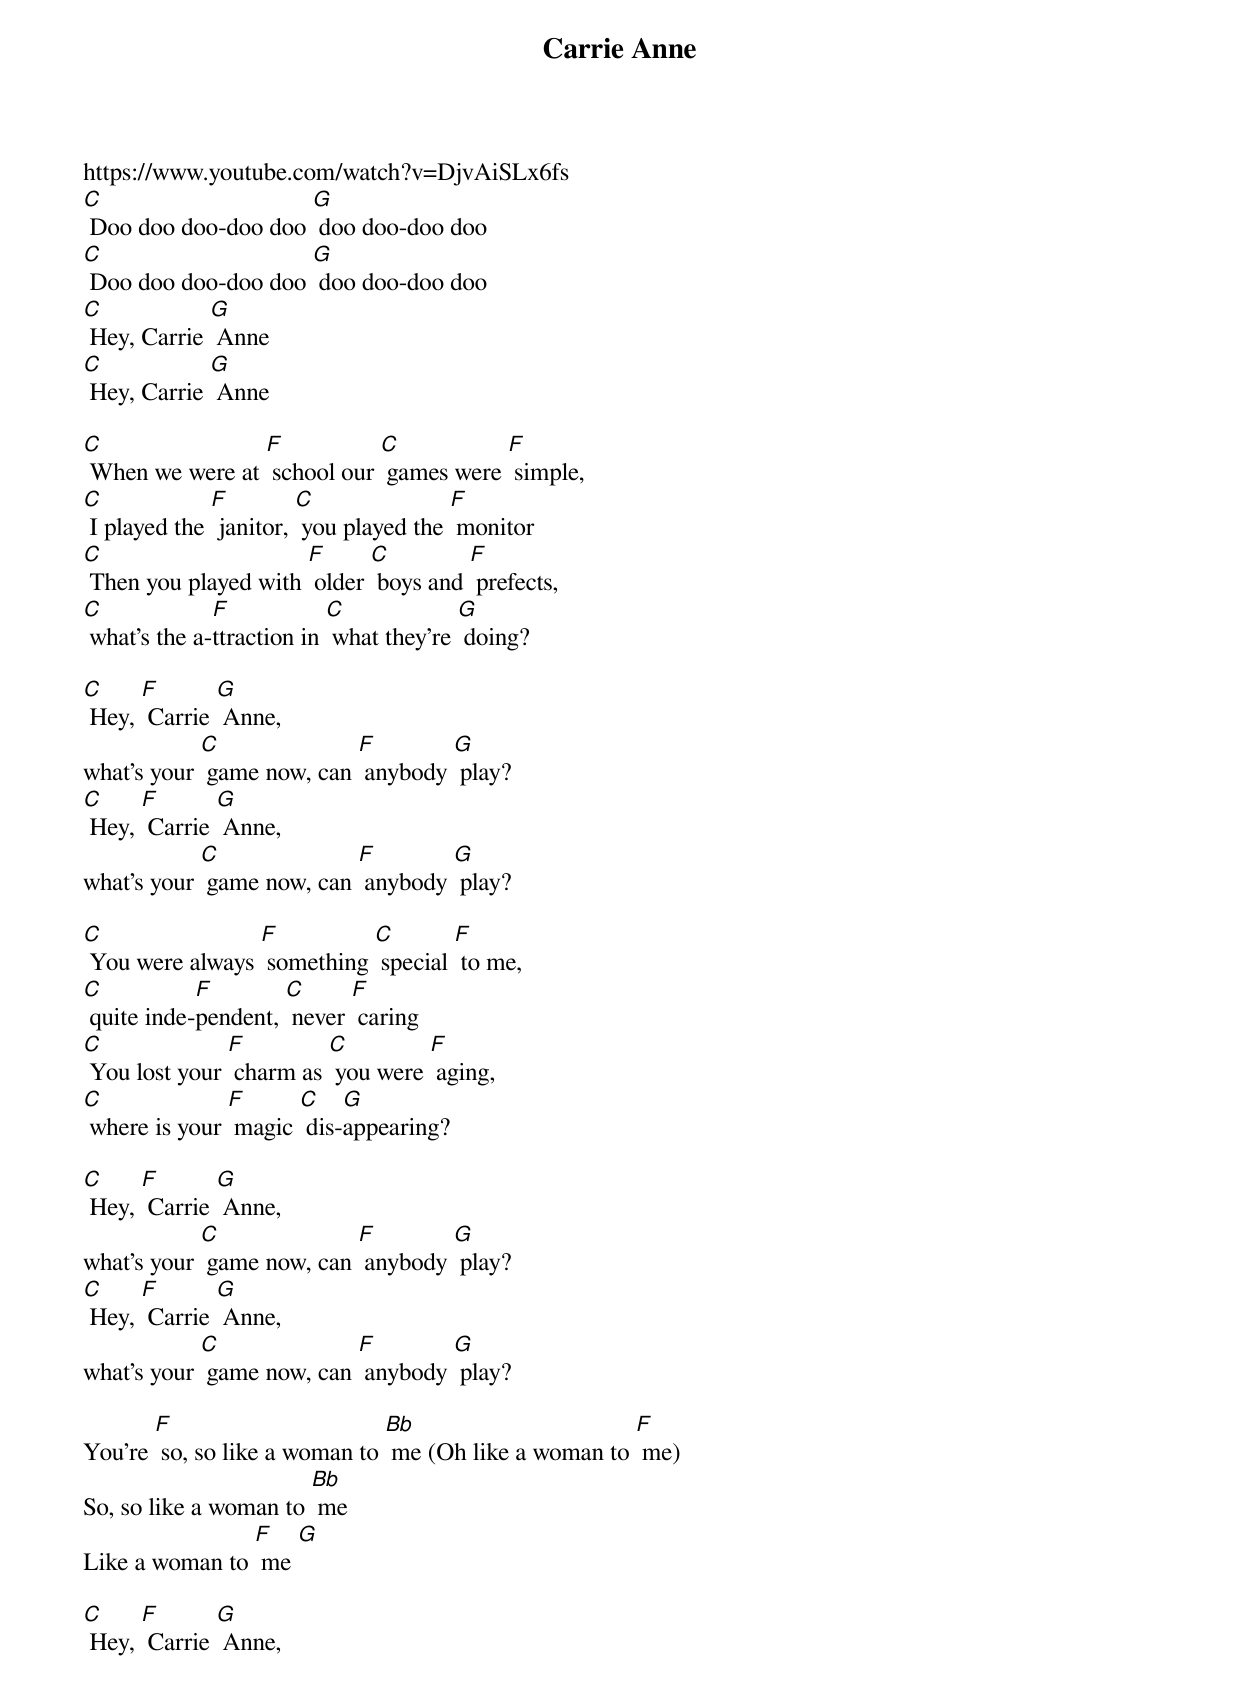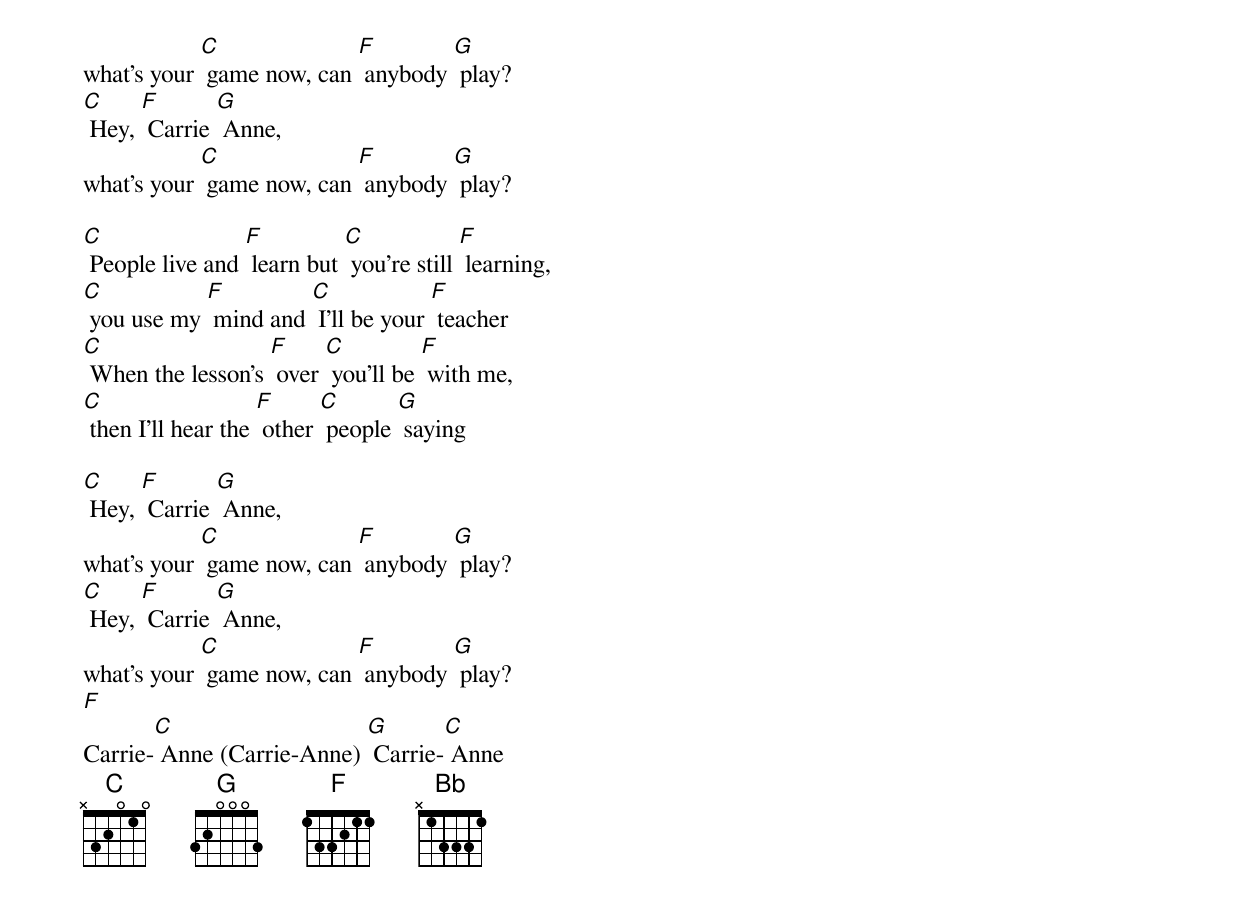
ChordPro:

{t:Carrie Anne}
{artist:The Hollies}
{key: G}
https://www.youtube.com/watch?v=DjvAiSLx6fs
{c: }
[C] Doo doo doo-doo doo [G] doo doo-doo doo
[C] Doo doo doo-doo doo [G] doo doo-doo doo
[C] Hey, Carrie [G] Anne
[C] Hey, Carrie [G] Anne

[C] When we were at [F] school our [C] games were [F] simple,
[C] I played the [F] janitor, [C] you played the [F] monitor
[C] Then you played with [F] older [C] boys and [F] prefects,
[C] what's the a-[F]ttraction in [C] what they're [G] doing?

[C] Hey, [F] Carrie [G] Anne,
what's your [C] game now, can [F] anybody [G] play?
[C] Hey, [F] Carrie [G] Anne,
what's your [C] game now, can [F] anybody [G] play?

[C] You were always [F] something [C] special [F] to me,
[C] quite inde-[F]pendent, [C] never [F] caring
[C] You lost your [F] charm as [C] you were [F] aging,
[C] where is your [F] magic [C] dis-[G]appearing?

[C] Hey, [F] Carrie [G] Anne,
what's your [C] game now, can [F] anybody [G] play?
[C] Hey, [F] Carrie [G] Anne,
what's your [C] game now, can [F] anybody [G] play?

You're [F] so, so like a woman to [Bb] me (Oh like a woman to [F] me)
So, so like a woman to [Bb] me
Like a woman to [F] me [G]

[C] Hey, [F] Carrie [G] Anne,
what's your [C] game now, can [F] anybody [G] play?
[C] Hey, [F] Carrie [G] Anne,
what's your [C] game now, can [F] anybody [G] play?

[C] People live and [F] learn but [C] you're still [F] learning,
[C] you use my [F] mind and [C] I'll be your [F] teacher
[C] When the lesson's [F] over [C] you'll be [F] with me,
[C] then I'll hear the [F] other [C] people [G] saying

[C] Hey, [F] Carrie [G] Anne,
what's your [C] game now, can [F] anybody [G] play?
[C] Hey, [F] Carrie [G] Anne,
what's your [C] game now, can [F] anybody [G] play?
[F]
Carrie-[C] Anne (Carrie-Anne) [G] Carrie-[C] Anne
